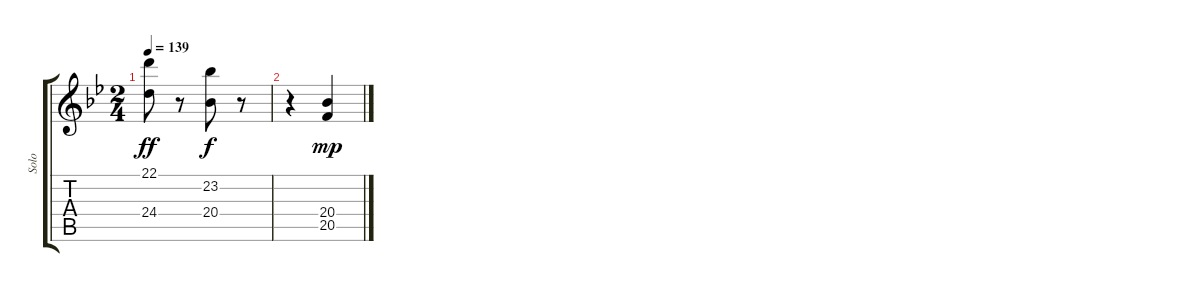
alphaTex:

\track ("Solo" "Solo") {instrument flute}
\staff {score tabs}
\tuning (E4 B3 G3 D3 A2 E2) {hide}
\ts (2 4)
\tempo 139
\clef g2
\ks bb
(22.1 24.4).8{dy ff} r.8 (23.2 20.4).8{dy f} r.8 |
r.4 (20.4 20.5).4{dy mp}
